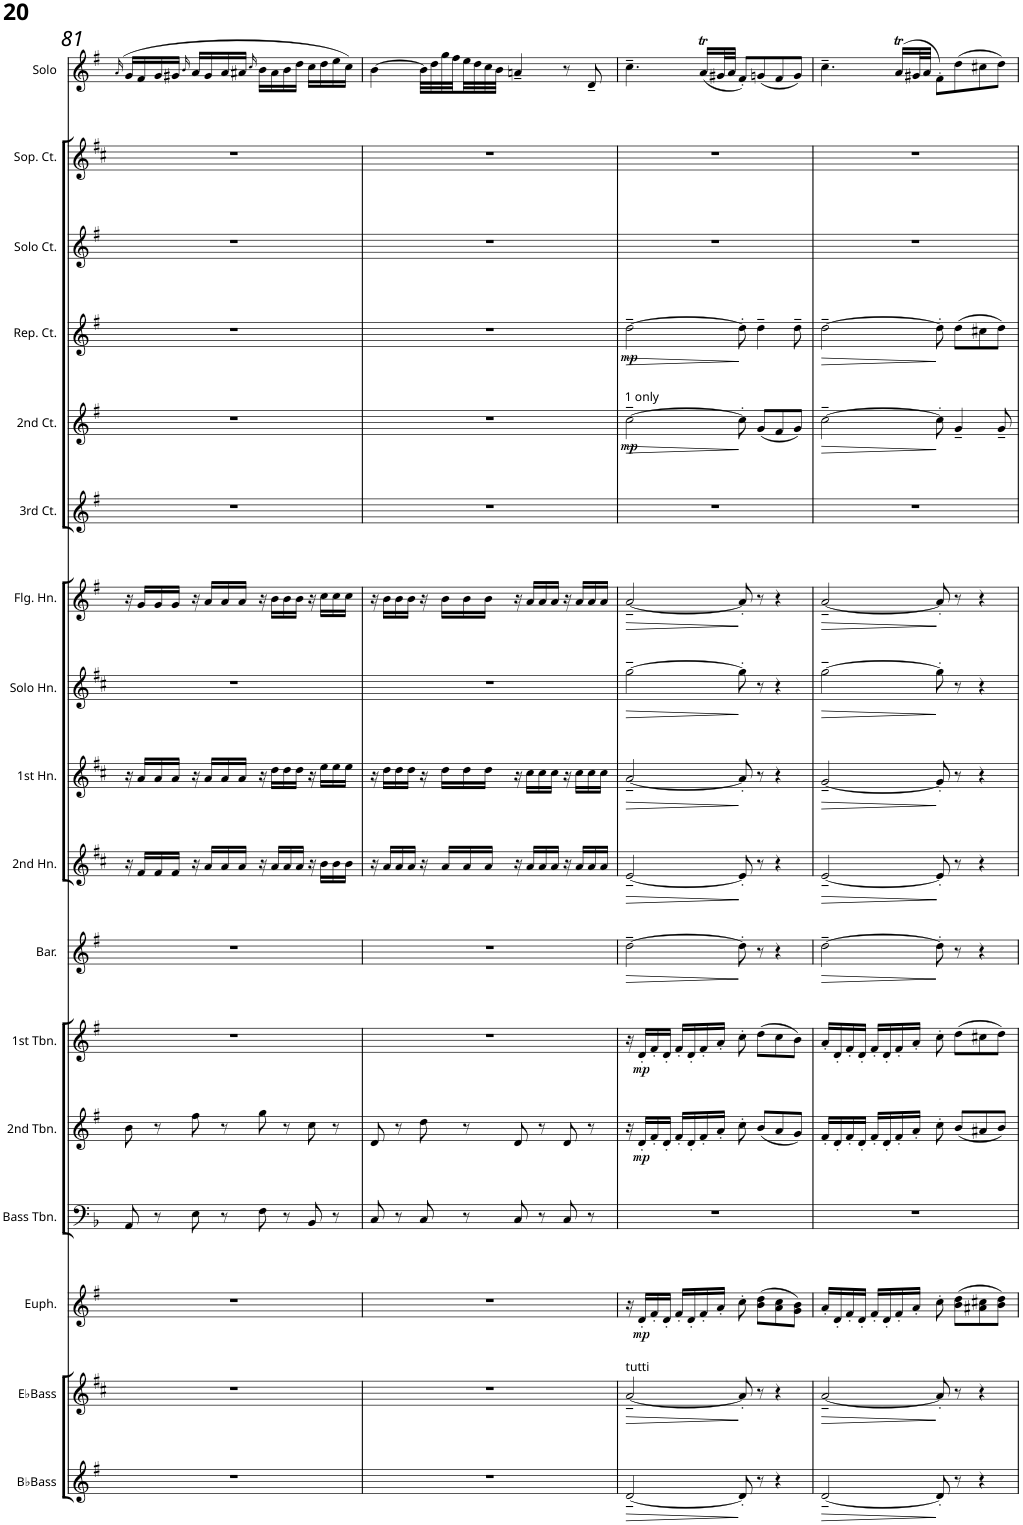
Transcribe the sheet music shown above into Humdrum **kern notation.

**kern	**dynam	**kern	**dynam	**kern	**dynam	**kern	**kern	**dynam	**kern	**dynam	**kern	**dynam	**kern	**dynam	**kern	**dynam	**kern	**dynam	**kern	**dynam	**kern	**kern	**dynam	**kern	**dynam	**kern	**kern	**kern
*part17	*part17	*part16	*part16	*part15	*part15	*part14	*part13	*part13	*part12	*part12	*part11	*part11	*part10	*part10	*part9	*part9	*part8	*part8	*part7	*part7	*part6	*part5	*part5	*part4	*part4	*part3	*part2	*part1
*staff17	*staff17	*staff16	*staff16	*staff15	*staff15	*staff14	*staff13	*staff13	*staff12	*staff12	*staff11	*staff11	*staff10	*staff10	*staff9	*staff9	*staff8	*staff8	*staff7	*staff7	*staff6	*staff5	*staff5	*staff4	*staff4	*staff3	*staff2	*staff1
*I"BbBass	*	*I"EbBass	*	*I"BbEuphonium	*	*I"Bass Trombone	*I"2nd BbTrombone	*	*I"1st BbTrombone	*	*I"BbBaritone	*	*I"2nd EbHorn	*	*I"1st EbHorn	*	*I"Solo EbHorn	*	*I"BbFlugelhorn	*	*I"3rd BbCornet	*I"2nd BbCornet	*	*I"BbRepiano Cornet	*	*I"BbSolo Cornet	*I"EbSoprano Cornet	*I"Soloist in Bb
*I'BbBass	*	*I'EbBass	*	*	*	*I'Bass Tbn.	*I'2nd Tbn.	*	*I'1st Tbn.	*	*I'Bar.	*	*I'2nd Hn.	*	*I'1st Hn.	*	*I'Solo Hn.	*	*	*	*I'3rd Ct.	*I'2nd Ct.	*	*	*	*	*	*I'Solo
!!LO:PB:g=z
*clefG2	*	*clefG2	*	*clefG2	*	*clefF4	*clefG2	*	*clefG2	*	*clefG2	*	*clefG2	*	*clefG2	*	*clefG2	*	*clefG2	*	*clefG2	*clefG2	*	*clefG2	*	*clefG2	*clefG2	*clefG2
*Trd15c26	*	*Trd12c21	*	*Trd8c14	*	*	*Trd8c14	*	*Trd8c14	*	*Trd8c14	*	*Trd5c9	*	*Trd5c9	*	*Trd5c9	*	*Trd1c2	*	*Trd1c2	*Trd1c2	*	*Trd1c2	*	*Trd1c2	*Trd-2c-3	*Trd1c2
*k[f#]	*	*k[f#c#]	*	*k[f#]	*	*k[b-]	*k[f#]	*	*k[f#]	*	*k[f#]	*	*k[f#c#]	*	*k[f#c#]	*	*k[f#c#]	*	*k[f#]	*	*k[f#]	*k[f#]	*	*k[f#]	*	*k[f#]	*k[f#c#]	*k[f#]
*M2/2	*	*M2/2	*	*M2/2	*	*M2/2	*M2/2	*	*M2/2	*	*M2/2	*	*M2/2	*	*M2/2	*	*M2/2	*	*M2/2	*	*M2/2	*M2/2	*	*M2/2	*	*M2/2	*M2/2	*M2/2
*met(c|)	*	*met(c|)	*	*met(c|)	*	*met(c|)	*met(c|)	*	*met(c|)	*	*met(c|)	*	*met(c|)	*	*met(c|)	*	*met(c|)	*	*met(c|)	*	*met(c|)	*met(c|)	*	*met(c|)	*	*met(c|)	*met(c|)	*met(c|)
=81	=81	=81	=81	=81	=81	=81	=81	=81	=81	=81	=81	=81	=81	=81	=81	=81	=81	=81	=81	=81	=81	=81	=81	=81	=81	=81	=81	=81
.	.	.	.	.	.	.	.	.	.	.	.	.	.	.	.	.	.	.	.	.	.	.	.	.	.	.	.	(16qa/
1r	.	1r	.	1r	.	8AA/	8b\	.	1r	.	1r	.	16r	.	16r	.	1r	.	16r	.	1r	1r	.	1r	.	1r	1r	16g/LL
.	.	.	.	.	.	.	.	.	.	.	.	.	16f#/LL	.	16a/LL	.	.	.	16g/LL	.	.	.	.	.	.	.	.	16f#/
.	.	.	.	.	.	8r	8r	.	.	.	.	.	16f#/	.	16a/	.	.	.	16g/	.	.	.	.	.	.	.	.	16g/
.	.	.	.	.	.	.	.	.	.	.	.	.	16f#/JJ	.	16a/JJ	.	.	.	16g/JJ	.	.	.	.	.	.	.	.	16g#X/JJ
.	.	.	.	.	.	.	.	.	.	.	.	.	.	.	.	.	.	.	.	.	.	.	.	.	.	.	.	16qb/
.	.	.	.	.	.	8E\	8ff#\	.	.	.	.	.	16r	.	16r	.	.	.	16r	.	.	.	.	.	.	.	.	16a/LL
.	.	.	.	.	.	.	.	.	.	.	.	.	16a/LL	.	16a/LL	.	.	.	16a/LL	.	.	.	.	.	.	.	.	16g#/
.	.	.	.	.	.	8r	8r	.	.	.	.	.	16a/	.	16a/	.	.	.	16a/	.	.	.	.	.	.	.	.	16a/
.	.	.	.	.	.	.	.	.	.	.	.	.	16a/JJ	.	16a/JJ	.	.	.	16a/JJ	.	.	.	.	.	.	.	.	16a#X/JJ
.	.	.	.	.	.	.	.	.	.	.	.	.	.	.	.	.	.	.	.	.	.	.	.	.	.	.	.	16qcc/
.	.	.	.	.	.	8F\	8gg\	.	.	.	.	.	16r	.	16r	.	.	.	16r	.	.	.	.	.	.	.	.	16b\LL
.	.	.	.	.	.	.	.	.	.	.	.	.	16a/LL	.	16dd\LL	.	.	.	16b\LL	.	.	.	.	.	.	.	.	16a#\
.	.	.	.	.	.	8r	8r	.	.	.	.	.	16a/	.	16dd\	.	.	.	16b\	.	.	.	.	.	.	.	.	16b\
.	.	.	.	.	.	.	.	.	.	.	.	.	16a/JJ	.	16dd\JJ	.	.	.	16b\JJ	.	.	.	.	.	.	.	.	16dd\JJ
.	.	.	.	.	.	8BB-/	8cc\	.	.	.	.	.	16r	.	16r	.	.	.	16r	.	.	.	.	.	.	.	.	16cc\LL
.	.	.	.	.	.	.	.	.	.	.	.	.	16b\LL	.	16ee\LL	.	.	.	16cc\LL	.	.	.	.	.	.	.	.	16dd\
.	.	.	.	.	.	8r	8r	.	.	.	.	.	16b\	.	16ee\	.	.	.	16cc\	.	.	.	.	.	.	.	.	16ee\
.	.	.	.	.	.	.	.	.	.	.	.	.	16b\JJ	.	16ee\JJ	.	.	.	16cc\JJ	.	.	.	.	.	.	.	.	16cc\JJ)
=82	=82	=82	=82	=82	=82	=82	=82	=82	=82	=82	=82	=82	=82	=82	=82	=82	=82	=82	=82	=82	=82	=82	=82	=82	=82	=82	=82	=82
1r	.	1r	.	1r	.	8C/	8d/	.	1r	.	1r	.	16r	.	16r	.	1r	.	16r	.	1r	1r	.	1r	.	1r	1r	[4b\
.	.	.	.	.	.	.	.	.	.	.	.	.	16a/LL	.	16dd\LL	.	.	.	16b\LL	.	.	.	.	.	.	.	.	.
.	.	.	.	.	.	8r	8r	.	.	.	.	.	16a/	.	16dd\	.	.	.	16b\	.	.	.	.	.	.	.	.	.
.	.	.	.	.	.	.	.	.	.	.	.	.	16a/JJ	.	16dd\JJ	.	.	.	16b\JJ	.	.	.	.	.	.	.	.	.
.	.	.	.	.	.	8C/	8dd\	.	.	.	.	.	16r	.	16r	.	.	.	16r	.	.	.	.	.	.	.	.	32b\LLL]
.	.	.	.	.	.	.	.	.	.	.	.	.	.	.	.	.	.	.	.	.	.	.	.	.	.	.	.	32dd\
.	.	.	.	.	.	.	.	.	.	.	.	.	16a/LL	.	16dd\LL	.	.	.	16b\LL	.	.	.	.	.	.	.	.	32gg\
.	.	.	.	.	.	.	.	.	.	.	.	.	.	.	.	.	.	.	.	.	.	.	.	.	.	.	.	32ff#\
.	.	.	.	.	.	8r	8r	.	.	.	.	.	16a/	.	16dd\	.	.	.	16b\	.	.	.	.	.	.	.	.	32ee\
.	.	.	.	.	.	.	.	.	.	.	.	.	.	.	.	.	.	.	.	.	.	.	.	.	.	.	.	32dd\
.	.	.	.	.	.	.	.	.	.	.	.	.	16a/JJ	.	16dd\JJ	.	.	.	16b\JJ	.	.	.	.	.	.	.	.	32cc\
.	.	.	.	.	.	.	.	.	.	.	.	.	.	.	.	.	.	.	.	.	.	.	.	.	.	.	.	32b\JJJ
.	.	.	.	.	.	8C/	8d/	.	.	.	.	.	16r	.	16r	.	.	.	16r	.	.	.	.	.	.	.	.	4an~/
.	.	.	.	.	.	.	.	.	.	.	.	.	16a/LL	.	16cc#\LL	.	.	.	16a/LL	.	.	.	.	.	.	.	.	.
.	.	.	.	.	.	8r	8r	.	.	.	.	.	16a/	.	16cc#\	.	.	.	16a/	.	.	.	.	.	.	.	.	.
.	.	.	.	.	.	.	.	.	.	.	.	.	16a/JJ	.	16cc#\JJ	.	.	.	16a/JJ	.	.	.	.	.	.	.	.	.
.	.	.	.	.	.	8C/	8d/	.	.	.	.	.	16r	.	16r	.	.	.	16r	.	.	.	.	.	.	.	.	8r
.	.	.	.	.	.	.	.	.	.	.	.	.	16a/LL	.	16cc#\LL	.	.	.	16a/LL	.	.	.	.	.	.	.	.	.
.	.	.	.	.	.	8r	8r	.	.	.	.	.	16a/	.	16cc#\	.	.	.	16a/	.	.	.	.	.	.	.	.	8d~/
.	.	.	.	.	.	.	.	.	.	.	.	.	16a/JJ	.	16cc#\JJ	.	.	.	16a/JJ	.	.	.	.	.	.	.	.	.
=83	=83	=83	=83	=83	=83	=83	=83	=83	=83	=83	=83	=83	=83	=83	=83	=83	=83	=83	=83	=83	=83	=83	=83	=83	=83	=83	=83	=83
!	!	!	!	!	!	!	!	!	!	!	!	!	!	!	!	!	!	!	!	!	!	!LO:TX:a:t=1 only	!	!	!	!	!	!
!	!	!LO:TX:a:t=tutti	!	!	!	!	!	!	!	!	!	!	!	!	!	!	!	!	!	!	!	!	!	!	!	!	!	!
!	!LO:HP:b	!	!LO:HP:b	!	!	!	!	!	!	!	!	!LO:HP:b	!	!LO:HP:b	!	!LO:HP:b	!	!LO:HP:b	!	!LO:HP:b	!	!	!LO:HP:b	!	!LO:HP:b	!	!	!
!	!	!	!	!	!	!	!	!	!	!	!	!	!	!	!	!	!	!	!	!	!	!	!LO:DY:n=1:b	!	!LO:DY:n=1:b	!	!	!
[2d~/	>	[2a~/	>	16r	.	1r	16r	.	16r	.	[2dd~\	>	[2e~/	>	[2a~/	>	[2gg~\	>	[2a~/	>	1r	[2cc~\	> mp	[2dd~\	> mp	1r	1r	4.cc~\
!	!	!	!	!	!LO:DY:b	!	!	!LO:DY:b	!	!LO:DY:b	!	!	!	!	!	!	!	!	!	!	!	!	!	!	!	!	!	!
.	.	.	.	16d'/LL	mp	.	16d'/LL	mp	16d'/LL	mp	.	.	.	.	.	.	.	.	.	.	.	.	.	.	.	.	.	.
.	.	.	.	16f#'/	.	.	16f#'/	.	16f#'/	.	.	.	.	.	.	.	.	.	.	.	.	.	.	.	.	.	.	.
.	.	.	.	16d'/JJ	.	.	16d'/JJ	.	16d'/JJ	.	.	.	.	.	.	.	.	.	.	.	.	.	.	.	.	.	.	.
.	.	.	.	16f#'/LL	.	.	16f#'/LL	.	16f#'/LL	.	.	.	.	.	.	.	.	.	.	.	.	.	.	.	.	.	.	.
.	.	.	.	16d'/	.	.	16d'/	.	16d'/	.	.	.	.	.	.	.	.	.	.	.	.	.	.	.	.	.	.	.
.	.	.	.	16f#'/	.	.	16f#'/	.	16f#'/	.	.	.	.	.	.	.	.	.	.	.	.	.	.	.	.	.	.	(16aT/LL
.	.	.	.	16a'/JJ	.	.	16a'/JJ	.	16a'/JJ	.	.	.	.	.	.	.	.	.	.	.	.	.	.	.	.	.	.	32g#X/L
.	.	.	.	.	.	.	.	.	.	.	.	.	.	.	.	.	.	.	.	.	.	.	.	.	.	.	.	32a/JJJ
8d'/]	]	8a'/]	]	8cc'\	.	.	8cc'\	.	8cc'\	.	8dd'\]	]	8e'/]	]	8a'/]	]	8gg'\]	]	8a'/]	]	.	8cc'\]	]	8dd'\]	]	.	.	8f#'/L)
8r	.	8r	.	(8b\ 8dd\L	.	.	(8b/L	.	(8dd\L	.	8r	.	8r	.	8r	.	8r	.	8r	.	.	(8g/L	.	4dd~\	.	.	.	(8gn/
4r	.	4r	.	8a\ 8cc\	.	.	8a/	.	8cc\	.	4r	.	4r	.	4r	.	4r	.	4r	.	.	8f#/	.	.	.	.	.	8f#/
.	.	.	.	8g\ 8b\J)	.	.	8g/J)	.	8b\J)	.	.	.	.	.	.	.	.	.	.	.	.	8g/J)	.	8dd~\	.	.	.	8g/J)
=84	=84	=84	=84	=84	=84	=84	=84	=84	=84	=84	=84	=84	=84	=84	=84	=84	=84	=84	=84	=84	=84	=84	=84	=84	=84	=84	=84	=84
!	!LO:HP:b	!	!LO:HP:b	!	!	!	!	!	!	!	!	!LO:HP:b	!	!LO:HP:b	!	!LO:HP:b	!	!LO:HP:b	!	!LO:HP:b	!	!	!LO:HP:b	!	!LO:HP:b	!	!	!
[2d~/	>	[2a~/	>	16a'/LL	.	1r	16f#'/LL	.	16a'/LL	.	[2dd~\	>	[2e~/	>	[2g~/	>	[2gg~\	>	[2a~/	>	1r	[2cc~\	>	[2dd~\	>	1r	1r	4.cc~\
.	.	.	.	16d'/	.	.	16d'/	.	16d'/	.	.	.	.	.	.	.	.	.	.	.	.	.	.	.	.	.	.	.
.	.	.	.	16f#'/	.	.	16f#'/	.	16f#'/	.	.	.	.	.	.	.	.	.	.	.	.	.	.	.	.	.	.	.
.	.	.	.	16d'/JJ	.	.	16d'/JJ	.	16d'/JJ	.	.	.	.	.	.	.	.	.	.	.	.	.	.	.	.	.	.	.
.	.	.	.	16f#'/LL	.	.	16f#'/LL	.	16f#'/LL	.	.	.	.	.	.	.	.	.	.	.	.	.	.	.	.	.	.	.
.	.	.	.	16d'/	.	.	16d'/	.	16d'/	.	.	.	.	.	.	.	.	.	.	.	.	.	.	.	.	.	.	.
.	.	.	.	16f#'/	.	.	16f#'/	.	16f#'/	.	.	.	.	.	.	.	.	.	.	.	.	.	.	.	.	.	.	(16aT/LL
.	.	.	.	16a'/JJ	.	.	16a'/JJ	.	16a'/JJ	.	.	.	.	.	.	.	.	.	.	.	.	.	.	.	.	.	.	32g#X/L
.	.	.	.	.	.	.	.	.	.	.	.	.	.	.	.	.	.	.	.	.	.	.	.	.	.	.	.	32a/JJJ
8d'/]	]	8a'/]	]	8cc'\	.	.	8cc'\	.	8cc'\	.	8dd'\]	]	8e'/]	]	8g'/]	]	8gg'\]	]	8a'/]	]	.	8cc'\]	]	8dd'\]	]	.	.	8f#'>\L)
8r	.	8r	.	(8b\ 8dd\L	.	.	(8b/L	.	(8dd\L	.	8r	.	8r	.	8r	.	8r	.	8r	.	.	4g~/	.	(8dd\L	.	.	.	(8dd\
4r	.	4r	.	8a#X\ 8cc#X\	.	.	8a#X/	.	8cc#X\	.	4r	.	4r	.	4r	.	4r	.	4r	.	.	.	.	8cc#X\	.	.	.	8cc#X\
.	.	.	.	8b\ 8dd\J)	.	.	8b/J)	.	8dd\J)	.	.	.	.	.	.	.	.	.	.	.	.	8g~/	.	8dd\J)	.	.	.	8dd\J)
=	=	=	=	=	=	=	=	=	=	=	=	=	=	=	=	=	=	=	=	=	=	=	=	=	=	=	=	=
*-	*-	*-	*-	*-	*-	*-	*-	*-	*-	*-	*-	*-	*-	*-	*-	*-	*-	*-	*-	*-	*-	*-	*-	*-	*-	*-	*-	*-
